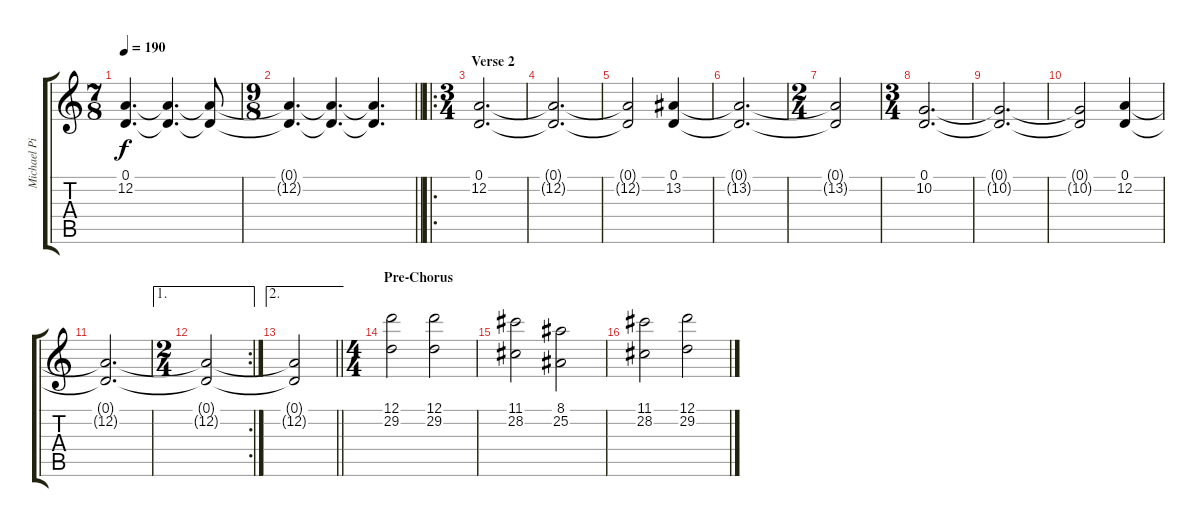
\track ("Michael Pinnella - Keyboard " "Michael Pi") {instrument stringensemble1}
\staff {score tabs}
\tuning (D4 A3 F3 C3 G2 D2) {hide}
\ts (7 8)
\tempo 190
\clef g2
\ks c
(0.1 12.2).4{d dy f} (0.1{t} 12.2{t}).4{d} (0.1{t} 12.2{t}).8 |
\ts (9 8)
\barLineRight lightlight
(0.1{t} 12.2{t}).4{d} (0.1{t} 12.2{t}).4{d} (0.1{t} 12.2{t}).4{d} |
\ro
\ts (3 4)
\section ("" "Verse 2")
(0.1 12.2).2{d} |
(0.1{t} 12.2{t}).2{d} |
(0.1{t} 12.2{t}).2 (0.1 13.2).4 |
(0.1{t} 13.2{t}).2{d} |
\ts (2 4)
(0.1{t} 13.2{t}).2 |
\ts (3 4)
(0.1 10.2).2{d} |
(0.1{t} 10.2{t}).2{d} |
(0.1{t} 10.2{t}).2 (0.1 12.2).4 |
(0.1{t} 12.2{t}).2{d} |
\ae 1
\rc 2
\ts (2 4)
(0.1{t} 12.2{t}).2 |
\ae 2
\barLineRight lightlight
(0.1{t} 12.2{t}).2 |
\ts (4 4)
\section ("" "Pre-Chorus")
(12.1 29.2).2{volume 10 instrument stringensemble1} (12.1 29.2).2 |
(11.1 28.2).2 (8.1 25.2).2 |
(11.1 28.2).2 (12.1 29.2).2
